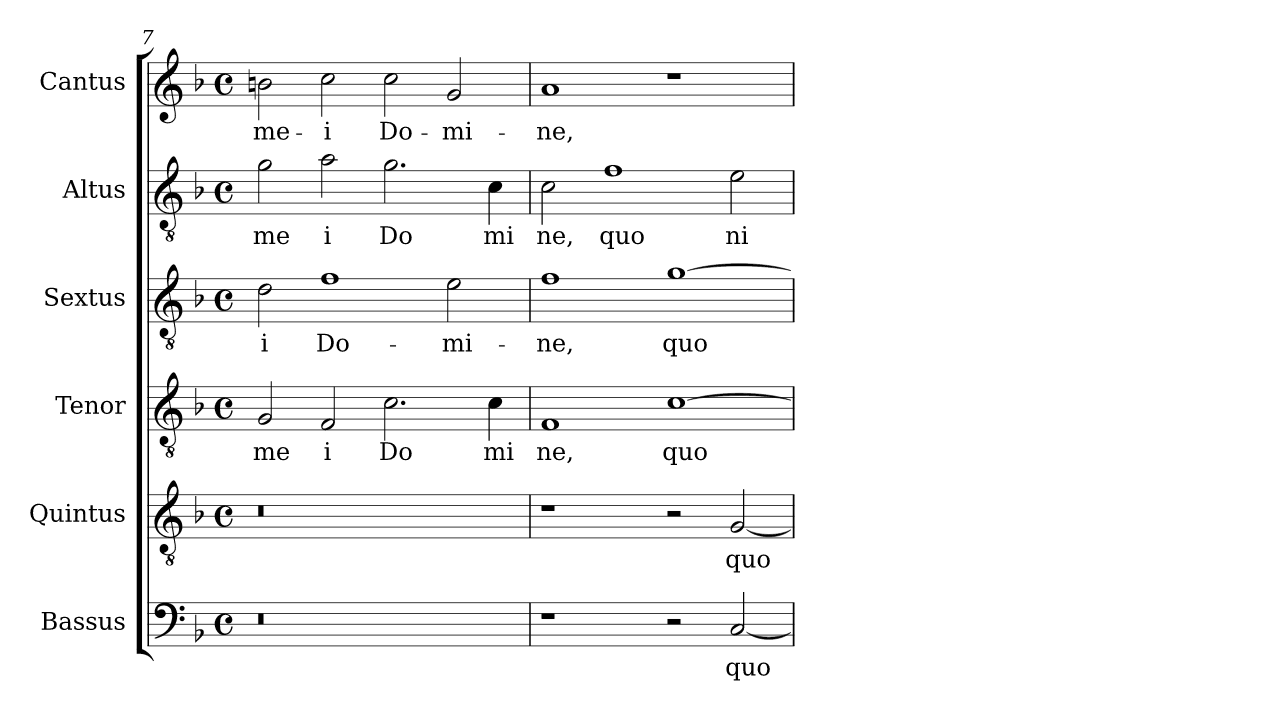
**kern	**text	**kern	**text	**kern	**text	**kern	**text	**kern	**text	**kern	**text
*part6	*part6	*part5	*part5	*part4	*part4	*part3	*part3	*part2	*part2	*part1	*part1
*staff6	*staff6	*staff5	*staff5	*staff4	*staff4	*staff3	*staff3	*staff2	*staff2	*staff1	*staff1
*I"Bassus	*	*I"Quintus	*	*I"Tenor	*	*I"Sextus	*	*I"Altus	*	*I"Cantus	*
!!LO:LB:g=z
*clefF4	*	*clefGv2	*	*clefGv2	*	*clefGv2	*	*clefGv2	*	*clefG2	*
*k[b-]	*	*k[b-]	*	*k[b-]	*	*k[b-]	*	*k[b-]	*	*k[b-]	*
*F:	*	*F:	*	*F:	*	*F:	*	*F:	*	*F:	*
*M4/4	*	*M4/4	*	*M4/4	*	*M4/4	*	*M4/4	*	*M4/4	*
*met(c)	*	*met(c)	*	*met(c)	*	*met(c)	*	*met(c)	*	*met(c)	*
=7	=7	=7	=7	=7	=7	=7	=7	=7	=7	=7	=7
!	!	!	!	!	!LO:LY:b:cj	!	!LO:LY:b:cj	!	!LO:LY:b:cj	!	!LO:LY:b:cj
0r	.	0r	.	2G/	me	2d\	i	2g\	me	2bn\	me-
!	!	!	!	!	!LO:LY:b:cj	!	!LO:LY:b:cj	!	!LO:LY:b:cj	!	!LO:LY:b:cj
.	.	.	.	2F/	i	1f	Do-	2a\	i	2cc\	-i
!	!	!	!	!	!LO:LY:b:cj	!	!	!	!LO:LY:b:cj	!	!LO:LY:b:cj
.	.	.	.	2.c\	Do	.	.	2.g\	Do	2cc\	Do-
!	!	!	!	!	!	!	!LO:LY:b:cj	!	!	!	!LO:LY:b:cj
.	.	.	.	.	.	2e\	-mi-	.	.	2g/	-mi-
!	!	!	!	!	!LO:LY:b:cj	!	!	!	!LO:LY:b:cj	!	!
.	.	.	.	4c\	mi	.	.	4c\	mi	.	.
=8	=8	=8	=8	=8	=8	=8	=8	=8	=8	=8	=8
!	!	!	!	!	!LO:LY:b:cj	!	!LO:LY:b:cj	!	!LO:LY:b:cj	!	!LO:LY:b:cj
1r	.	1r	.	1F	ne,	1f	-ne,	2c\	ne,	1a	-ne,
!	!	!	!	!	!	!	!	!	!LO:LY:b:cj	!	!
.	.	.	.	.	.	.	.	1f	quo	.	.
!	!	!	!	!	!LO:LY:b	!	!LO:LY:b	!	!	!	!
2r	.	2r	.	[>1c	quo	[>1g	quo-	.	.	1r	.
!	!LO:LY:b	!	!LO:LY:b	!	!	!	!	!	!LO:LY:b:cj	!	!
[<2C/	quo-	[<2G/	quo-	.	.	.	.	2e\	ni	.	.
=	=	=	=	=	=	=	=	=	=	=	=
*-	*-	*-	*-	*-	*-	*-	*-	*-	*-	*-	*-
